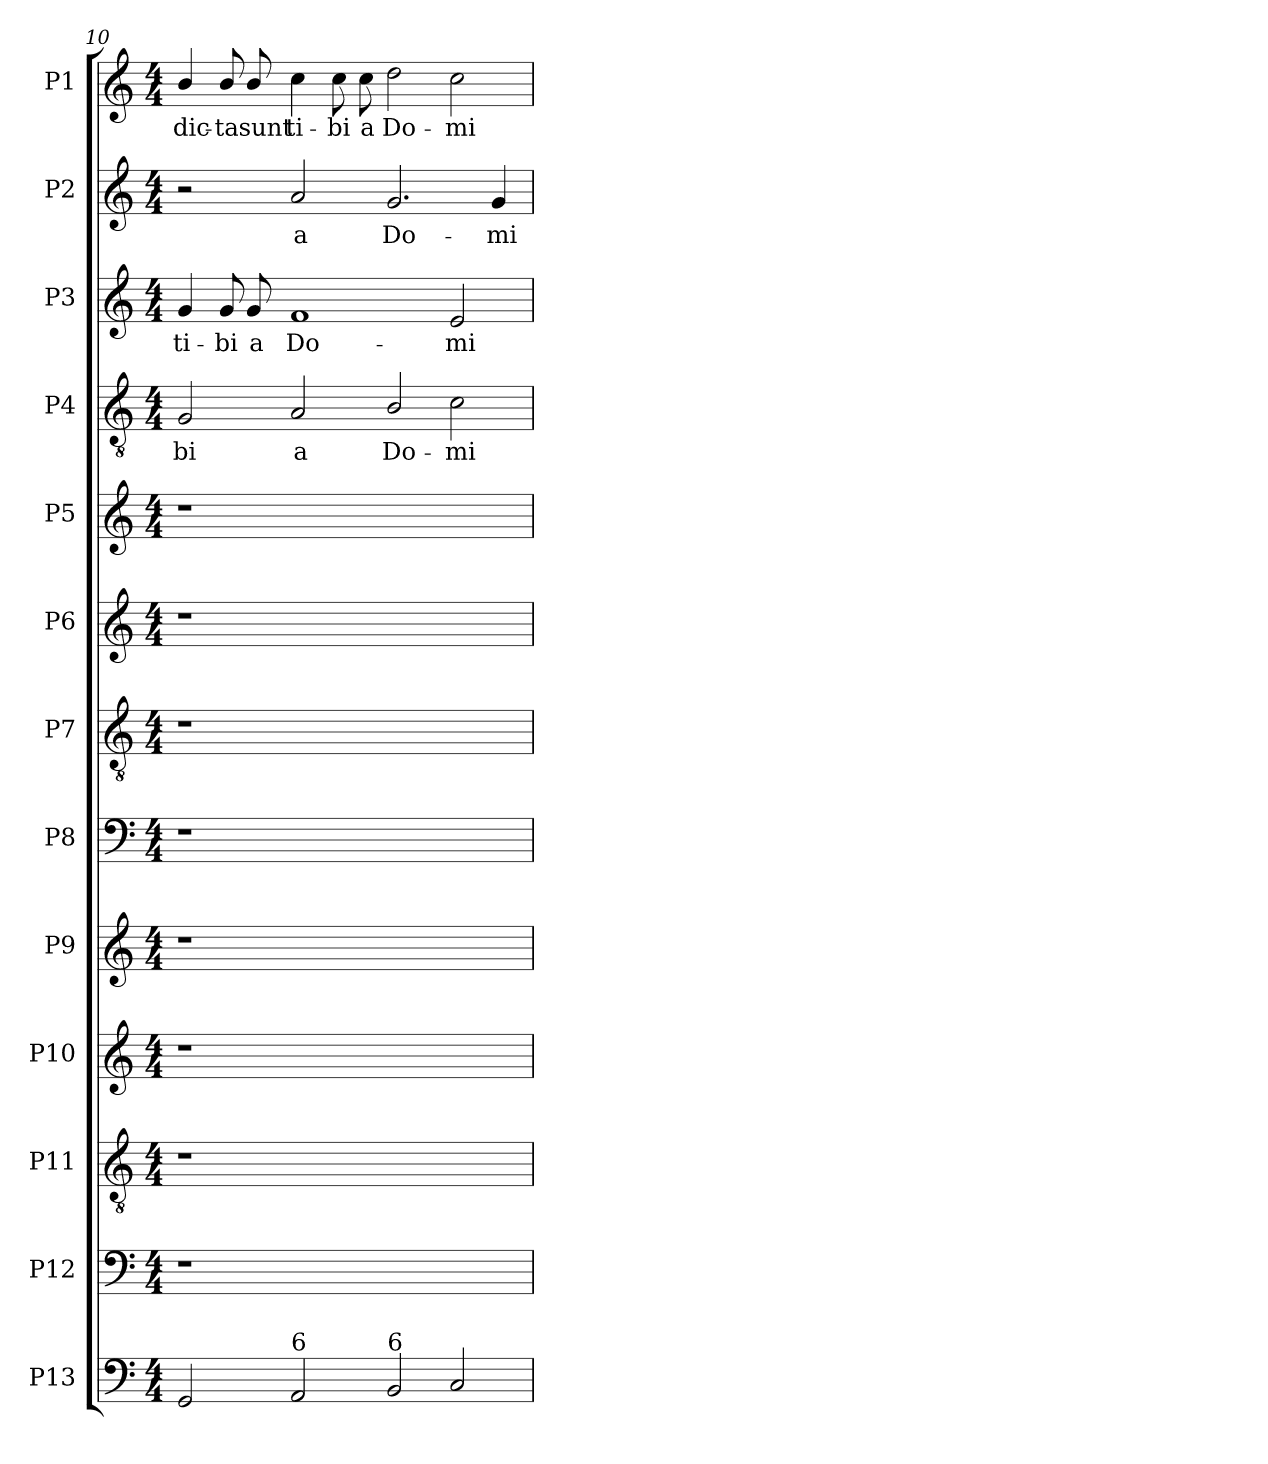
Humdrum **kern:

**kern	**kern	**kern	**kern	**kern	**kern	**kern	**kern	**kern	**kern	**text	**kern	**text	**kern	**text	**kern	**text
*part13	*part12	*part11	*part10	*part9	*part8	*part7	*part6	*part5	*part4	*part4	*part3	*part3	*part2	*part2	*part1	*part1
*staff13	*staff12	*staff11	*staff10	*staff9	*staff8	*staff7	*staff6	*staff5	*staff4	*staff4	*staff3	*staff3	*staff2	*staff2	*staff1	*staff1
*I"P13	*I"P12	*I"P11	*I"P10	*I"P9	*I"P8	*I"P7	*I"P6	*I"P5	*I"P4	*	*I"P3	*	*I"P2	*	*I"P1	*
*clefF4	*clefF4	*clefGv2	*clefG2	*clefG2	*clefF4	*clefGv2	*clefG2	*clefG2	*clefGv2	*	*clefG2	*	*clefG2	*	*clefG2	*
*	*	*ITrd7c12	*	*	*	*ITrd7c12	*	*	*ITrd7c12	*	*	*	*	*	*	*
*k[]	*k[]	*k[]	*k[]	*k[]	*k[]	*k[]	*k[]	*k[]	*k[]	*	*k[]	*	*k[]	*	*k[]	*
*C:	*C:	*C:	*C:	*C:	*C:	*C:	*C:	*C:	*C:	*	*C:	*	*C:	*	*C:	*
*M4/4	*M4/4	*M4/4	*M4/4	*M4/4	*M4/4	*M4/4	*M4/4	*M4/4	*M4/4	*	*M4/4	*	*M4/4	*	*M4/4	*
=10	=10	=10	=10	=10	=10	=10	=10	=10	=10	=10	=10	=10	=10	=10	=10	=10
!	!LO:N:vis=1	!LO:N:vis=1	!LO:N:vis=1	!LO:N:vis=1	!LO:N:vis=1	!LO:N:vis=1	!LO:N:vis=1	!LO:N:vis=1	!	!	!	!	!	!	!	!
!	!	!	!	!	!	!	!	!	!	!LO:LY:b:color=#000000	!	!	!	!	!	!
!	!	!	!	!	!	!	!	!	!	!	!	!LO:LY:b:color=#000000	!	!	!	!
!	!	!	!	!	!	!	!	!	!	!	!	!	!	!	!	!LO:LY:b:color=#000000
2GGi/	1r	1r	1r	1r	1r	1r	1r	1r	2GGi/	-bi	4gi/	ti-	2r	.	4bi/	dic-
!	!	!	!	!	!	!	!	!	!	!	!	!LO:LY:b:color=#000000	!	!	!	!
!	!	!	!	!	!	!	!	!	!	!	!	!	!	!	!	!LO:LY:b:color=#000000
.	.	.	.	.	.	.	.	.	.	.	8gi/	-bi	.	.	8bi/	-ta
!	!	!	!	!	!	!	!	!	!	!	!	!LO:LY:b:color=#000000	!	!	!	!
!	!	!	!	!	!	!	!	!	!	!	!	!	!	!	!	!LO:LY:b:color=#000000
.	.	.	.	.	.	.	.	.	.	.	8gi/	a	.	.	8bi/	sunt
!	!	!	!	!	!	!	!	!	!	!LO:LY:b:color=#000000	!	!	!	!	!	!
!	!	!	!	!	!	!	!	!	!	!	!	!LO:LY:b:color=#000000	!	!	!	!
!	!	!	!	!	!	!	!	!	!	!	!	!	!	!LO:LY:b:color=#000000	!	!
!LO:TX:a:t=6	!	!	!	!	!	!	!	!	!	!	!	!	!	!	!	!
!	!	!	!	!	!	!	!	!	!	!	!	!	!	!	!	!LO:LY:b:color=#000000
2AAi/	.	.	.	.	.	.	.	.	2AAi/	a	1fi	Do-	2ai/	a	4cci\	ti-
!	!	!	!	!	!	!	!	!	!	!	!	!	!	!	!	!LO:LY:b:color=#000000
.	.	.	.	.	.	.	.	.	.	.	.	.	.	.	8cci\	-bi
!	!	!	!	!	!	!	!	!	!	!	!	!	!	!	!	!LO:LY:b:color=#000000
.	.	.	.	.	.	.	.	.	.	.	.	.	.	.	8cci\	a
!	!	!	!	!	!	!	!	!	!	!LO:LY:b:color=#000000	!	!	!	!	!	!
!	!	!	!	!	!	!	!	!	!	!	!	!	!	!LO:LY:b:color=#000000	!	!
!LO:TX:a:t=6	!	!	!	!	!	!	!	!	!	!	!	!	!	!	!	!
!	!	!	!	!	!	!	!	!	!	!	!	!	!	!	!	!LO:LY:b:color=#000000
2BBi/	1ryy	1ryy	1ryy	1ryy	1ryy	1ryy	1ryy	1ryy	2BBi/	Do-	.	.	2.gi/	Do-	2ddi\	Do-
!	!	!	!	!	!	!	!	!	!	!LO:LY:b:color=#000000	!	!	!	!	!	!
!	!	!	!	!	!	!	!	!	!	!	!	!LO:LY:b:color=#000000	!	!	!	!
!	!	!	!	!	!	!	!	!	!	!	!	!	!	!	!	!LO:LY:b:color=#000000
2Ci/	.	.	.	.	.	.	.	.	2Ci\	-mi-	2ei/	-mi-	.	.	2cci\	-mi-
!	!	!	!	!	!	!	!	!	!	!	!	!	!	!LO:LY:b:color=#000000	!	!
.	.	.	.	.	.	.	.	.	.	.	.	.	4gi/	-mi-	.	.
=	=	=	=	=	=	=	=	=	=	=	=	=	=	=	=	=
*-	*-	*-	*-	*-	*-	*-	*-	*-	*-	*-	*-	*-	*-	*-	*-	*-
